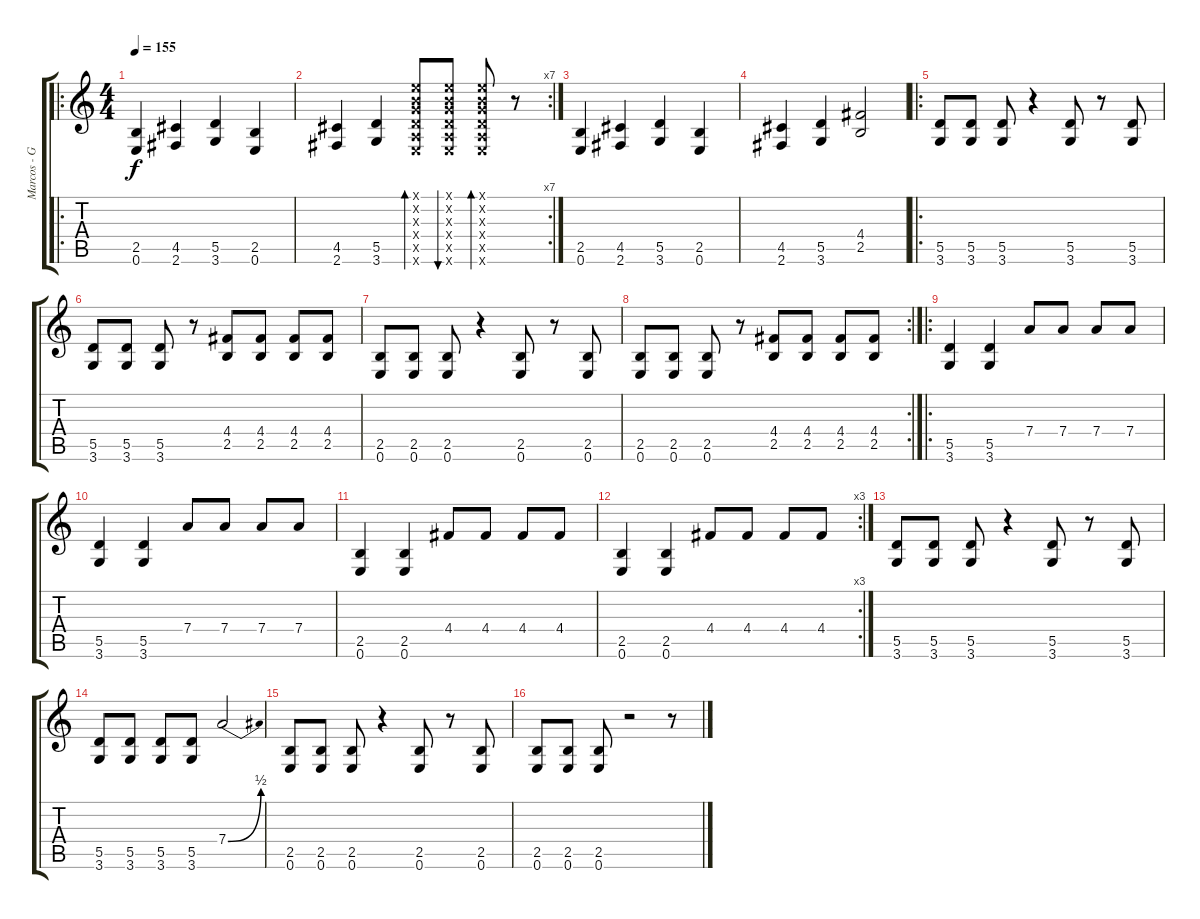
\track ("Marcos - Guitarra1" "Marcos - G") {instrument distortionguitar}
\staff {score tabs}
\tuning (E4 B3 G3 D3 A2 E2) {hide}
\ro
\ts (4 4)
\tempo 155
\clef g2
\ks c
(2.5 0.6).4{dy f} (4.5 2.6).4 (5.5 3.6).4 (2.5 0.6).4 |
\rc 7
(4.5 2.6).4 (5.5 3.6).4 (0.1{x} 0.2{x} 0.3{x} 0.4{x} 0.5{x} 0.6{x}).8{bd 60} (0.1{x} 0.2{x} 0.3{x} 0.4{x} 0.5{x} 0.6{x}).8{bu 60} (0.1{x} 0.2{x} 0.3{x} 0.4{x} 0.5{x} 0.6{x}).8{bd 60} r.8 |
(2.5 0.6).4 (4.5 2.6).4 (5.5 3.6).4 (2.5 0.6).4 |
(4.5 2.6).4 (5.5 3.6).4 (4.4 2.5).2 |
\ro
(5.5 3.6).8 (5.5 3.6).8 (5.5 3.6).8 r.4 (5.5 3.6).8 r.8 (5.5 3.6).8 |
(5.5 3.6).8 (5.5 3.6).8 (5.5 3.6).8 r.8 (4.4 2.5).8 (4.4 2.5).8 (4.4 2.5).8 (4.4 2.5).8 |
(2.5 0.6).8 (2.5 0.6).8 (2.5 0.6).8 r.4 (2.5 0.6).8 r.8 (2.5 0.6).8 |
\rc 2
(2.5 0.6).8 (2.5 0.6).8 (2.5 0.6).8 r.8 (4.4 2.5).8 (4.4 2.5).8 (4.4 2.5).8 (4.4 2.5).8 |
\ro
(5.5 3.6).4 (5.5 3.6).4 7.4.8 7.4.8 7.4.8 7.4.8 |
(5.5 3.6).4 (5.5 3.6).4 7.4.8 7.4.8 7.4.8 7.4.8 |
(2.5 0.6).4 (2.5 0.6).4 4.4.8 4.4.8 4.4.8 4.4.8 |
\rc 3
(2.5 0.6).4 (2.5 0.6).4 4.4.8 4.4.8 4.4.8 4.4.8 |
(5.5 3.6).8 (5.5 3.6).8 (5.5 3.6).8 r.4 (5.5 3.6).8 r.8 (5.5 3.6).8 |
(5.5 3.6).8 (5.5 3.6).8 (5.5 3.6).8 (5.5 3.6).8 7.4{be (bend 0 0 60 2)}.2 |
(2.5 0.6).8 (2.5 0.6).8 (2.5 0.6).8 r.4 (2.5 0.6).8 r.8 (2.5 0.6).8 |
(2.5 0.6).8 (2.5 0.6).8 (2.5 0.6).8 r.2 r.8
